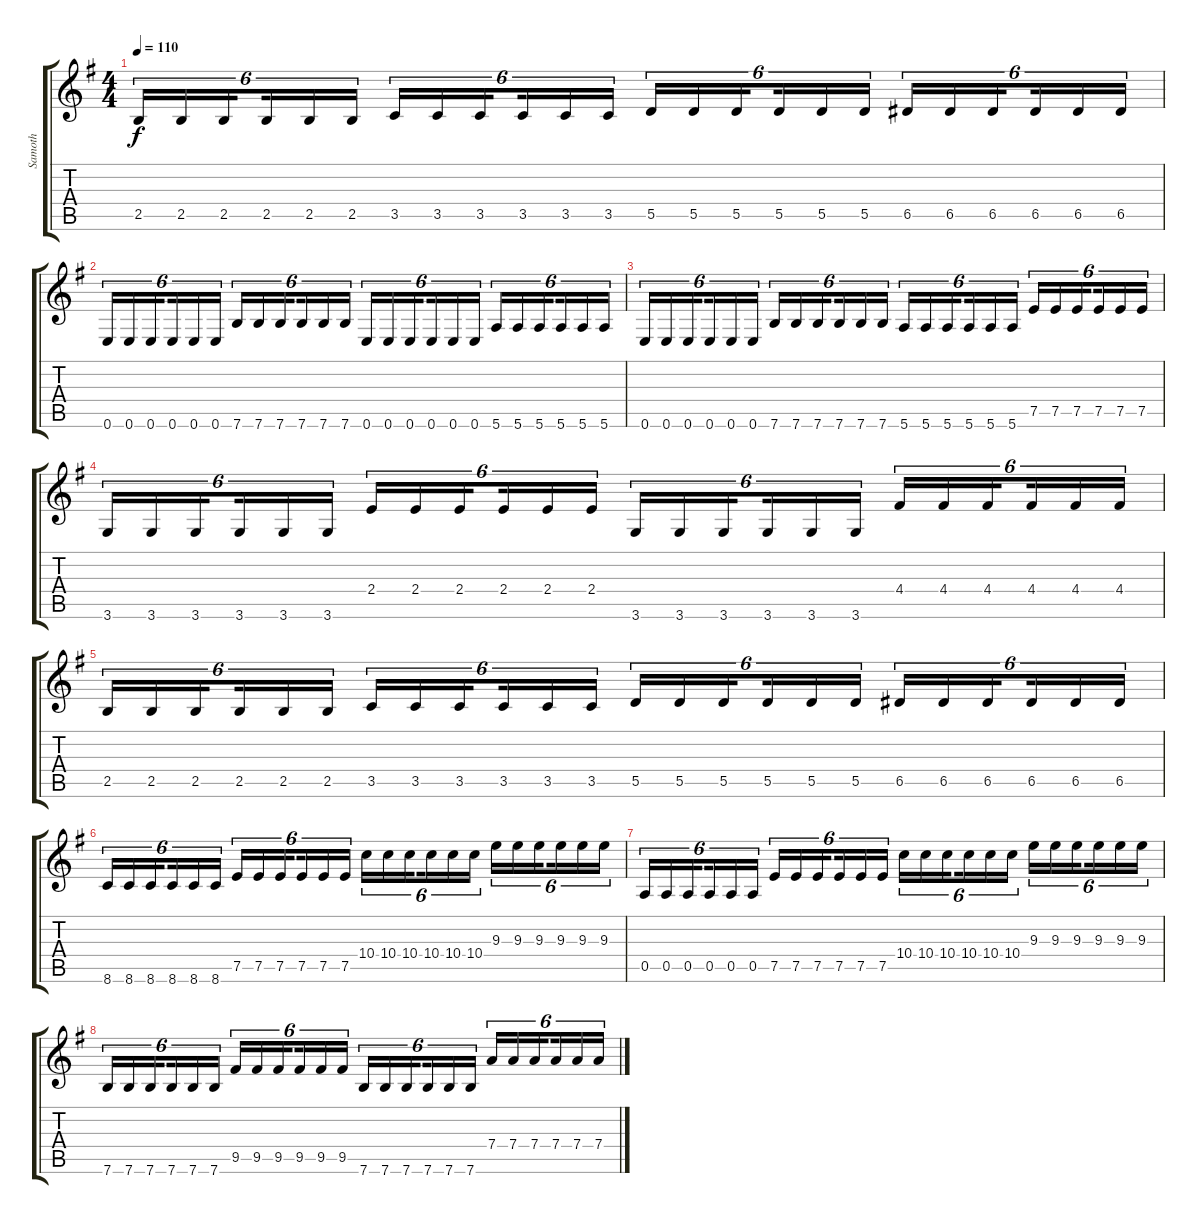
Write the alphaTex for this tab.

\track ("Samoth" "Samoth") {instrument distortionguitar}
\staff {score tabs}
\tuning (E4 B3 G3 D3 A2 E2) {hide}
\ts (4 4)
\tempo 110
\clef g2
\ks g
2.5.16{tu (6 4) dy f} 2.5.16{tu (6 4)} 2.5.16{tu (6 4) beam splitsecondary} 2.5.16{tu (6 4)} 2.5.16{tu (6 4)} 2.5.16{tu (6 4)} 3.5.16{tu (6 4)} 3.5.16{tu (6 4)} 3.5.16{tu (6 4) beam splitsecondary} 3.5.16{tu (6 4)} 3.5.16{tu (6 4)} 3.5.16{tu (6 4)} 5.5.16{tu (6 4)} 5.5.16{tu (6 4)} 5.5.16{tu (6 4) beam splitsecondary} 5.5.16{tu (6 4)} 5.5.16{tu (6 4)} 5.5.16{tu (6 4)} 6.5.16{tu (6 4)} 6.5.16{tu (6 4)} 6.5.16{tu (6 4) beam splitsecondary} 6.5.16{tu (6 4)} 6.5.16{tu (6 4)} 6.5.16{tu (6 4)} |
0.6.16{tu (6 4)} 0.6.16{tu (6 4)} 0.6.16{tu (6 4) beam splitsecondary} 0.6.16{tu (6 4)} 0.6.16{tu (6 4)} 0.6.16{tu (6 4)} 7.6.16{tu (6 4)} 7.6.16{tu (6 4)} 7.6.16{tu (6 4) beam splitsecondary} 7.6.16{tu (6 4)} 7.6.16{tu (6 4)} 7.6.16{tu (6 4)} 0.6.16{tu (6 4)} 0.6.16{tu (6 4)} 0.6.16{tu (6 4) beam splitsecondary} 0.6.16{tu (6 4)} 0.6.16{tu (6 4)} 0.6.16{tu (6 4)} 5.6.16{tu (6 4)} 5.6.16{tu (6 4)} 5.6.16{tu (6 4) beam splitsecondary} 5.6.16{tu (6 4)} 5.6.16{tu (6 4)} 5.6.16{tu (6 4)} |
0.6.16{tu (6 4)} 0.6.16{tu (6 4)} 0.6.16{tu (6 4) beam splitsecondary} 0.6.16{tu (6 4)} 0.6.16{tu (6 4)} 0.6.16{tu (6 4)} 7.6.16{tu (6 4)} 7.6.16{tu (6 4)} 7.6.16{tu (6 4) beam splitsecondary} 7.6.16{tu (6 4)} 7.6.16{tu (6 4)} 7.6.16{tu (6 4)} 5.6.16{tu (6 4)} 5.6.16{tu (6 4)} 5.6.16{tu (6 4) beam splitsecondary} 5.6.16{tu (6 4)} 5.6.16{tu (6 4)} 5.6.16{tu (6 4)} 7.5.16{tu (6 4)} 7.5.16{tu (6 4)} 7.5.16{tu (6 4) beam splitsecondary} 7.5.16{tu (6 4)} 7.5.16{tu (6 4)} 7.5.16{tu (6 4)} |
3.6.16{tu (6 4)} 3.6.16{tu (6 4)} 3.6.16{tu (6 4) beam splitsecondary} 3.6.16{tu (6 4)} 3.6.16{tu (6 4)} 3.6.16{tu (6 4)} 2.4.16{tu (6 4)} 2.4.16{tu (6 4)} 2.4.16{tu (6 4) beam splitsecondary} 2.4.16{tu (6 4)} 2.4.16{tu (6 4)} 2.4.16{tu (6 4)} 3.6.16{tu (6 4)} 3.6.16{tu (6 4)} 3.6.16{tu (6 4) beam splitsecondary} 3.6.16{tu (6 4)} 3.6.16{tu (6 4)} 3.6.16{tu (6 4)} 4.4.16{tu (6 4)} 4.4.16{tu (6 4)} 4.4.16{tu (6 4) beam splitsecondary} 4.4.16{tu (6 4)} 4.4.16{tu (6 4)} 4.4.16{tu (6 4)} |
2.5.16{tu (6 4)} 2.5.16{tu (6 4)} 2.5.16{tu (6 4) beam splitsecondary} 2.5.16{tu (6 4)} 2.5.16{tu (6 4)} 2.5.16{tu (6 4)} 3.5.16{tu (6 4)} 3.5.16{tu (6 4)} 3.5.16{tu (6 4) beam splitsecondary} 3.5.16{tu (6 4)} 3.5.16{tu (6 4)} 3.5.16{tu (6 4)} 5.5.16{tu (6 4)} 5.5.16{tu (6 4)} 5.5.16{tu (6 4) beam splitsecondary} 5.5.16{tu (6 4)} 5.5.16{tu (6 4)} 5.5.16{tu (6 4)} 6.5.16{tu (6 4)} 6.5.16{tu (6 4)} 6.5.16{tu (6 4) beam splitsecondary} 6.5.16{tu (6 4)} 6.5.16{tu (6 4)} 6.5.16{tu (6 4)} |
8.6.16{tu (6 4)} 8.6.16{tu (6 4)} 8.6.16{tu (6 4) beam splitsecondary} 8.6.16{tu (6 4)} 8.6.16{tu (6 4)} 8.6.16{tu (6 4)} 7.5.16{tu (6 4)} 7.5.16{tu (6 4)} 7.5.16{tu (6 4) beam splitsecondary} 7.5.16{tu (6 4)} 7.5.16{tu (6 4)} 7.5.16{tu (6 4)} 10.4.16{tu (6 4)} 10.4.16{tu (6 4)} 10.4.16{tu (6 4) beam splitsecondary} 10.4.16{tu (6 4)} 10.4.16{tu (6 4)} 10.4.16{tu (6 4)} 9.3.16{tu (6 4)} 9.3.16{tu (6 4)} 9.3.16{tu (6 4) beam splitsecondary} 9.3.16{tu (6 4)} 9.3.16{tu (6 4)} 9.3.16{tu (6 4)} |
0.5.16{tu (6 4)} 0.5.16{tu (6 4)} 0.5.16{tu (6 4) beam splitsecondary} 0.5.16{tu (6 4)} 0.5.16{tu (6 4)} 0.5.16{tu (6 4)} 7.5.16{tu (6 4)} 7.5.16{tu (6 4)} 7.5.16{tu (6 4) beam splitsecondary} 7.5.16{tu (6 4)} 7.5.16{tu (6 4)} 7.5.16{tu (6 4)} 10.4.16{tu (6 4)} 10.4.16{tu (6 4)} 10.4.16{tu (6 4) beam splitsecondary} 10.4.16{tu (6 4)} 10.4.16{tu (6 4)} 10.4.16{tu (6 4)} 9.3.16{tu (6 4)} 9.3.16{tu (6 4)} 9.3.16{tu (6 4) beam splitsecondary} 9.3.16{tu (6 4)} 9.3.16{tu (6 4)} 9.3.16{tu (6 4)} |
7.6.16{tu (6 4)} 7.6.16{tu (6 4)} 7.6.16{tu (6 4) beam splitsecondary} 7.6.16{tu (6 4)} 7.6.16{tu (6 4)} 7.6.16{tu (6 4)} 9.5.16{tu (6 4)} 9.5.16{tu (6 4)} 9.5.16{tu (6 4) beam splitsecondary} 9.5.16{tu (6 4)} 9.5.16{tu (6 4)} 9.5.16{tu (6 4)} 7.6.16{tu (6 4)} 7.6.16{tu (6 4)} 7.6.16{tu (6 4) beam splitsecondary} 7.6.16{tu (6 4)} 7.6.16{tu (6 4)} 7.6.16{tu (6 4)} 7.4.16{tu (6 4)} 7.4.16{tu (6 4)} 7.4.16{tu (6 4) beam splitsecondary} 7.4.16{tu (6 4)} 7.4.16{tu (6 4)} 7.4.16{tu (6 4)}
